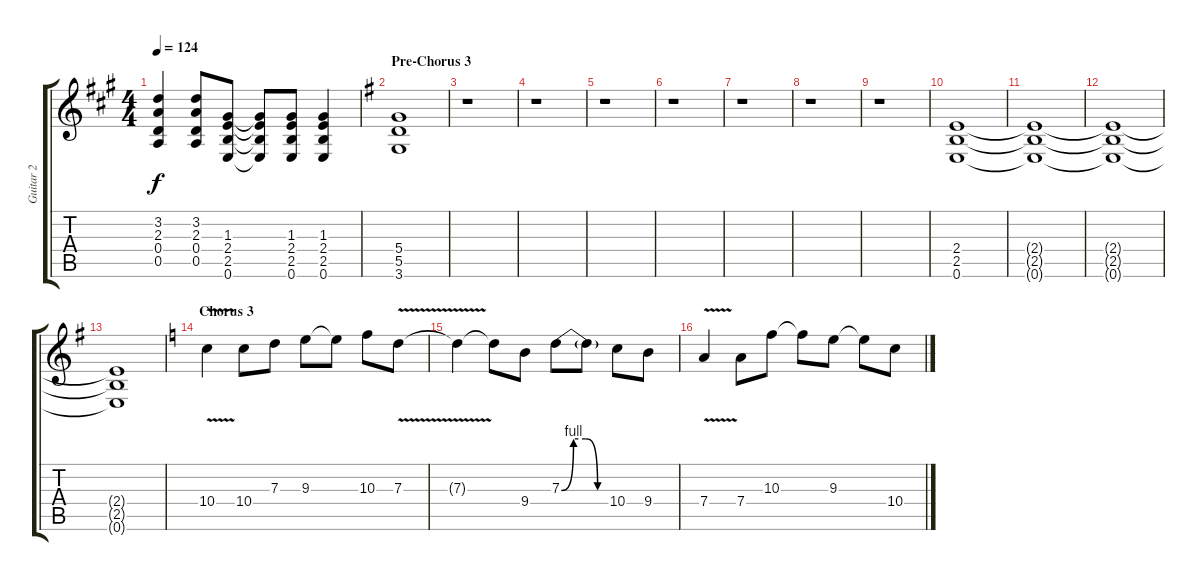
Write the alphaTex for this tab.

\track ("Guitar 2" "Guitar 2") {instrument overdrivenguitar}
\staff {score tabs}
\tuning (E4 B3 G3 D3 A2 E2) {hide}
\ts (4 4)
\tempo 124
\clef g2
\ks a
(3.2 2.3 0.4 0.5).4{dy f} (3.2 2.3 0.4 0.5).8 (1.3 2.4 2.5 0.6).8 (1.3{t} 2.4{t} 2.5{t} 0.6{t}).8 (1.3 2.4 2.5 0.6).8 (1.3 2.4 2.5 0.6).4 |
\section ("" "Pre-Chorus 3")
\ks g
(5.4 5.5 3.6).1{volume 5} |
r.1 |
r.1 |
r.1 |
r.1 |
r.1 |
r.1 |
r.1 |
(2.4 2.5 0.6).1{volume 12} |
(2.4{t} 2.5{t} 0.6{t}).1 |
(2.4{t} 2.5{t} 0.6{t}).1 |
(2.4{t} 2.5{t} 0.6{t}).1 |
\section ("" "Chorus 3")
\ks c
10.4{v}.4{volume 13 instrument overdrivenguitar} 10.4.8 7.3.8 9.3.8 9.3{t}.8 10.3.8 7.3{v}.8 |
7.3{t}.4 7.3{t}.8 9.4.8 7.3{be (custom 0 0 15 4 30 4 45 0 60 0)}.8 7.3{t}.8 10.4.8 9.4.8 |
7.4{v}.4 7.4.8 10.3.8 10.3{t}.8 9.3.8 9.3{t}.8 10.4.8
